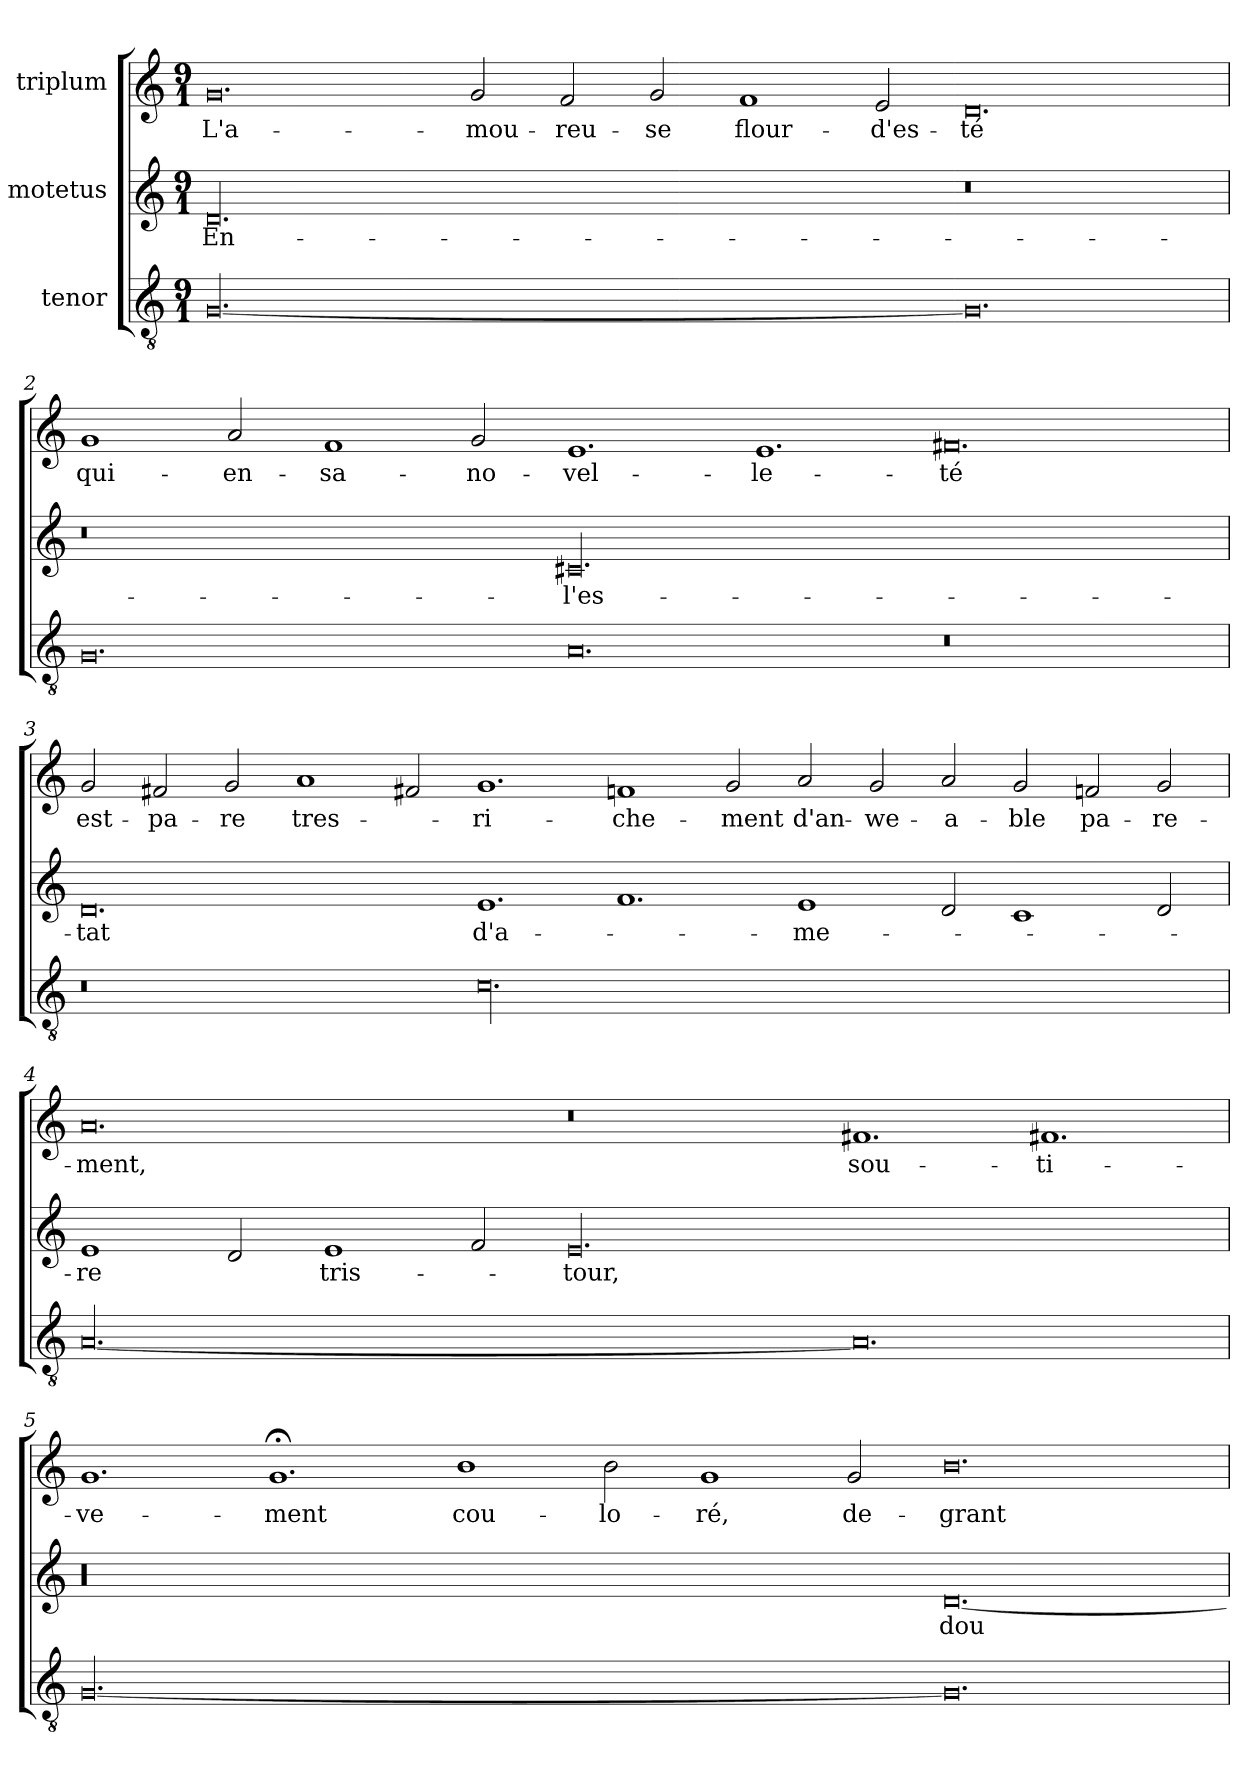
**kern	**kern	**text	**kern	**text
*part3	*part2	*part2	*part1	*part1
*staff3	*staff2	*staff2	*staff1	*staff1
*I"tenor	*I"motetus	*	*I"triplum	*
*clefGv2	*clefG2	*	*clefG2	*
*k[]	*k[]	*	*k[]	*
*C:	*C:	*	*C:	*
*M9/1	*M9/1	*	*M9/1	*
=1	=1	=1	=1	=1
[00.G/	00.d/	En-	0.g/	L'a-
.	.	.	2g/	-mou-
.	.	.	2f/	-reu-
.	.	.	2g/	-se
.	.	.	1f/	flour-
.	.	.	2e/	d'es-
0.G/]	0.r	.	0.d/	-té
=2	=2	=2	=2	=2
0.G/	0.r	.	1g/	qui-
.	.	.	2a/	en-
.	.	.	1f/	sa-
.	.	.	2g/	no-
0.A/	00.c#X/	l'es-	1.e/	-vel-
.	.	.	1.e/	-le-
0.r	.	.	0.f#X/	-té
!!LO:LB:g=z
=3	=3	=3	=3	=3
0.r	0.d/	-tat	2g/	est-
.	.	.	2f#X/	pa-
.	.	.	2g/	-re
.	.	.	1a/	tres-
.	.	.	2f#X/	.
00.c\	1.e/	d'a-	1.g/	ri-
.	1.f/	.	1fn/	-che-
.	.	.	2g/	-ment
.	1e/	-me-	2a/	d'an-
.	.	.	2g/	-we-
.	2d/	.	2a/	-a-
.	1c/	.	2g/	-ble
.	.	.	2fn/	pa-
.	2d/	.	2g/	-re-
=4	=4	=4	=4	=4
[00.A/	1e/	-re	0.a/	-ment,
.	2d/	.	.	.
.	1e/	tris-	.	.
.	2f/	.	.	.
.	00.e/	-tour,	0.r	.
0.A/]	.	.	1.f#X/	sou-
.	.	.	1.f#X/	-ti-
!!LO:LB:g=z
=5	=5	=5	=5	=5
[00.G/	00.r	.	1.g/	-ve-
.	.	.	1.g;</	-ment
.	.	.	1b\	cou-
.	.	.	2b\	-lo-
.	.	.	1g/	-ré,
.	.	.	2g/	de-
0.G/]	[0.d/	dou-	0.b\	grant-
=	=	=	=	=
*-	*-	*-	*-	*-
